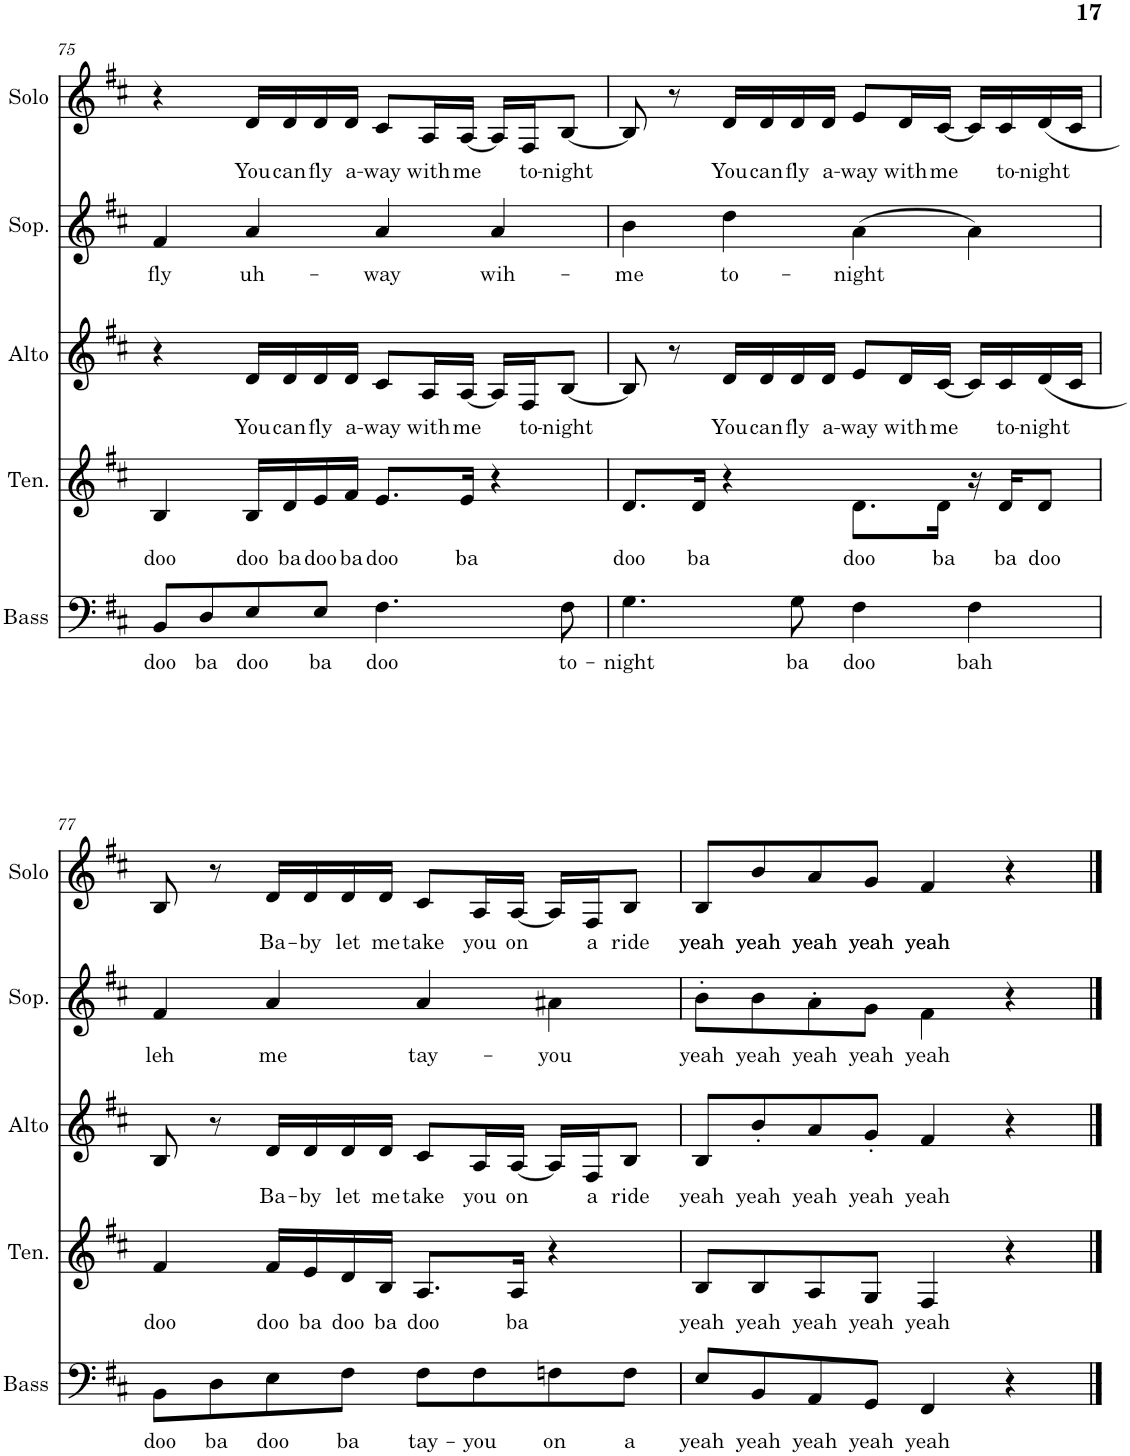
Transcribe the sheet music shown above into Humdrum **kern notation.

**kern	**text	**kern	**text	**kern	**text	**kern	**text	**kern	**text
*part5	*part5	*part4	*part4	*part3	*part3	*part2	*part2	*part1	*part1
*staff5	*staff5	*staff4	*staff4	*staff3	*staff3	*staff2	*staff2	*staff1	*staff1
*I"Bass	*	*I"Tenor	*	*I"Alto	*	*I"Soprano	*	*I"Solo	*
*I'Bass	*	*I'Ten.	*	*I'Alto	*	*I'Sop.	*	*I'Solo	*
!!LO:PB:g=z
*clefF4	*	*clefG2	*	*clefG2	*	*clefG2	*	*clefG2	*
*k[f#c#]	*	*k[f#c#]	*	*k[f#c#]	*	*k[f#c#]	*	*k[f#c#]	*
*M4/4	*	*M4/4	*	*M4/4	*	*M4/4	*	*M4/4	*
=75	=75	=75	=75	=75	=75	=75	=75	=75	=75
!	!LO:LY:b	!	!LO:LY:b	!	!	!	!LO:LY:b	!	!
8BB/L	doo	4B/	doo	4r	.	4f#/	fly	4r	.
!	!LO:LY:b	!	!	!	!	!	!	!	!
8D/	ba	.	.	.	.	.	.	.	.
!	!LO:LY:b	!	!LO:LY:b	!	!LO:LY:b	!	!LO:LY:b	!	!LO:LY:b
8E/	doo	16B/LL	doo	16d/LL	You	4a/	uh-	16d/LL	You
!	!	!	!LO:LY:b	!	!LO:LY:b	!	!	!	!LO:LY:b
.	.	16d/	ba	16d/	can	.	.	16d/	can
!	!LO:LY:b	!	!LO:LY:b	!	!LO:LY:b	!	!	!	!LO:LY:b
8E/J	ba	16e/	doo	16d/	fly	.	.	16d/	fly
!	!	!	!LO:LY:b	!	!LO:LY:b	!	!	!	!LO:LY:b
.	.	16f#/JJ	ba	16d/JJ	a-	.	.	16d/JJ	a-
!	!LO:LY:b	!	!LO:LY:b	!	!LO:LY:b	!	!LO:LY:b	!	!LO:LY:b
4.F#\	doo	8.e/L	doo	8c#/L	-way	4a/	-way	8c#/L	-way
!	!	!	!	!	!LO:LY:b	!	!	!	!LO:LY:b
.	.	.	.	16A/L	with	.	.	16A/L	with
!	!	!	!LO:LY:b	!	!LO:LY:b	!	!	!	!LO:LY:b
.	.	16e/Jk	ba	[16A/JJ	me	.	.	[16A/JJ	me
!	!	!	!	!	!	!	!LO:LY:b	!	!
.	.	4r	.	16A/LL]	.	4a/	wih-	16A/LL]	.
!	!	!	!	!	!LO:LY:b	!	!	!	!LO:LY:b
.	.	.	.	16F#/J	to-	.	.	16F#/J	to-
!	!LO:LY:b	!	!	!	!LO:LY:b	!	!	!	!LO:LY:b
8F#\	to-	.	.	[8B/J	-night	.	.	[8B/J	-night
=76	=76	=76	=76	=76	=76	=76	=76	=76	=76
!	!LO:LY:b	!	!LO:LY:b	!	!	!	!LO:LY:b	!	!
4.G\	-night	8.d/L	doo	8B/]	.	4b\	-me	8B/]	.
.	.	.	.	8r	.	.	.	8r	.
!	!	!	!LO:LY:b	!	!	!	!	!	!
.	.	16d/Jk	ba	.	.	.	.	.	.
!	!	!	!	!	!LO:LY:b	!	!LO:LY:b	!	!LO:LY:b
.	.	4r	.	16d/LL	You	4dd\	to-	16d/LL	You
!	!	!	!	!	!LO:LY:b	!	!	!	!LO:LY:b
.	.	.	.	16d/	can	.	.	16d/	can
!	!LO:LY:b	!	!	!	!LO:LY:b	!	!	!	!LO:LY:b
8G\	ba	.	.	16d/	fly	.	.	16d/	fly
!	!	!	!	!	!LO:LY:b	!	!	!	!LO:LY:b
.	.	.	.	16d/JJ	a-	.	.	16d/JJ	a-
!	!LO:LY:b	!	!LO:LY:b	!	!LO:LY:b	!	!LO:LY:b	!	!LO:LY:b
4F#\	doo	8.d\L	doo	8e/L	-way	(4a\	-night	8e/L	-way
!	!	!	!	!	!LO:LY:b	!	!	!	!LO:LY:b
.	.	.	.	16d/L	with	.	.	16d/L	with
!	!	!	!LO:LY:b	!	!LO:LY:b	!	!	!	!LO:LY:b
.	.	16d\Jk	ba	[16c#/JJ	me	.	.	[16c#/JJ	me
!	!LO:LY:b	!	!	!	!	!	!	!	!
4F#\	bah	16r	.	16c#/LL]	.	4a\)	.	16c#/LL]	.
!	!	!	!LO:LY:b	!	!LO:LY:b	!	!	!	!LO:LY:b
.	.	16d/KL	ba	16c#/	to-	.	.	16c#/	to-
!	!	!	!LO:LY:b	!	!LO:LY:b	!	!	!	!LO:LY:b
.	.	8d/J	doo	(16d/	-night	.	.	(16d/	-night
.	.	.	.	16c#/JJ)	.	.	.	16c#/JJ)	.
!!LO:LB:g=z
=77	=77	=77	=77	=77	=77	=77	=77	=77	=77
!	!LO:LY:b	!	!LO:LY:b	!	!	!	!LO:LY:b	!	!
8BB\L	doo	4f#/	doo	8B/	.	4f#/	leh	8B/	.
!	!LO:LY:b	!	!	!	!	!	!	!	!
8D\	ba	.	.	8r	.	.	.	8r	.
!	!LO:LY:b	!	!LO:LY:b	!	!LO:LY:b	!	!LO:LY:b	!	!LO:LY:b
8E\	doo	16f#/LL	doo	16d/LL	Ba-	4a/	me	16d/LL	Ba-
!	!	!	!LO:LY:b	!	!LO:LY:b	!	!	!	!LO:LY:b
.	.	16e/	ba	16d/	-by	.	.	16d/	-by
!	!LO:LY:b	!	!LO:LY:b	!	!LO:LY:b	!	!	!	!LO:LY:b
8F#\J	ba	16d/	doo	16d/	let	.	.	16d/	let
!	!	!	!LO:LY:b	!	!LO:LY:b	!	!	!	!LO:LY:b
.	.	16B/JJ	ba	16d/JJ	me	.	.	16d/JJ	me
!	!LO:LY:b	!	!LO:LY:b	!	!LO:LY:b	!	!LO:LY:b	!	!LO:LY:b
8F#\L	tay-	8.A/L	doo	8c#/L	take	4a/	tay-	8c#/L	take
!	!LO:LY:b	!	!	!	!LO:LY:b	!	!	!	!LO:LY:b
8F#\	-you	.	.	16A/L	you	.	.	16A/L	you
!	!	!	!LO:LY:b	!	!LO:LY:b	!	!	!	!LO:LY:b
.	.	16A/Jk	ba	[16A/JJ	on	.	.	[16A/JJ	on
!	!LO:LY:b	!	!	!	!	!	!LO:LY:b	!	!
8Fn\	on	4r	.	16A/LL]	.	4a#X\	-you	16A/LL]	.
!	!	!	!	!	!LO:LY:b	!	!	!	!LO:LY:b
.	.	.	.	16F#/J	a	.	.	16F#/J	a
!	!LO:LY:b	!	!	!	!LO:LY:b	!	!	!	!LO:LY:b
8F\J	a	.	.	8B/J	ride	.	.	8B/J	ride
=78	=78	=78	=78	=78	=78	=78	=78	=78	=78
!	!LO:LY:b	!	!LO:LY:b	!	!LO:LY:b	!	!LO:LY:b	!	!LO:LY:b
8E/L	yeah	8B/L	yeah	8B/L	yeah	8b'\L	yeah	8B/L	yeah
!	!LO:LY:b	!	!LO:LY:b	!	!LO:LY:b	!	!LO:LY:b	!	!LO:LY:b
8BB/	yeah	8B/	yeah	8b'/	yeah	8b\	yeah	8b/	yeah
!	!LO:LY:b	!	!LO:LY:b	!	!LO:LY:b	!	!LO:LY:b	!	!LO:LY:b
8AA/	yeah	8A/	yeah	8a/	yeah	8a'\	yeah	8a/	yeah
!	!LO:LY:b	!	!LO:LY:b	!	!LO:LY:b	!	!LO:LY:b	!	!LO:LY:b
8GG/J	yeah	8G/J	yeah	8g'/J	yeah	8g\J	yeah	8g/J	yeah
!	!LO:LY:b	!	!LO:LY:b	!	!LO:LY:b	!	!LO:LY:b	!	!LO:LY:b
4FF#/	yeah	4F#/	yeah	4f#/	yeah	4f#\	yeah	4f#/	yeah
4r	.	4r	.	4r	.	4r	.	4r	.
==	==	==	==	==	==	==	==	==	==
*-	*-	*-	*-	*-	*-	*-	*-	*-	*-
